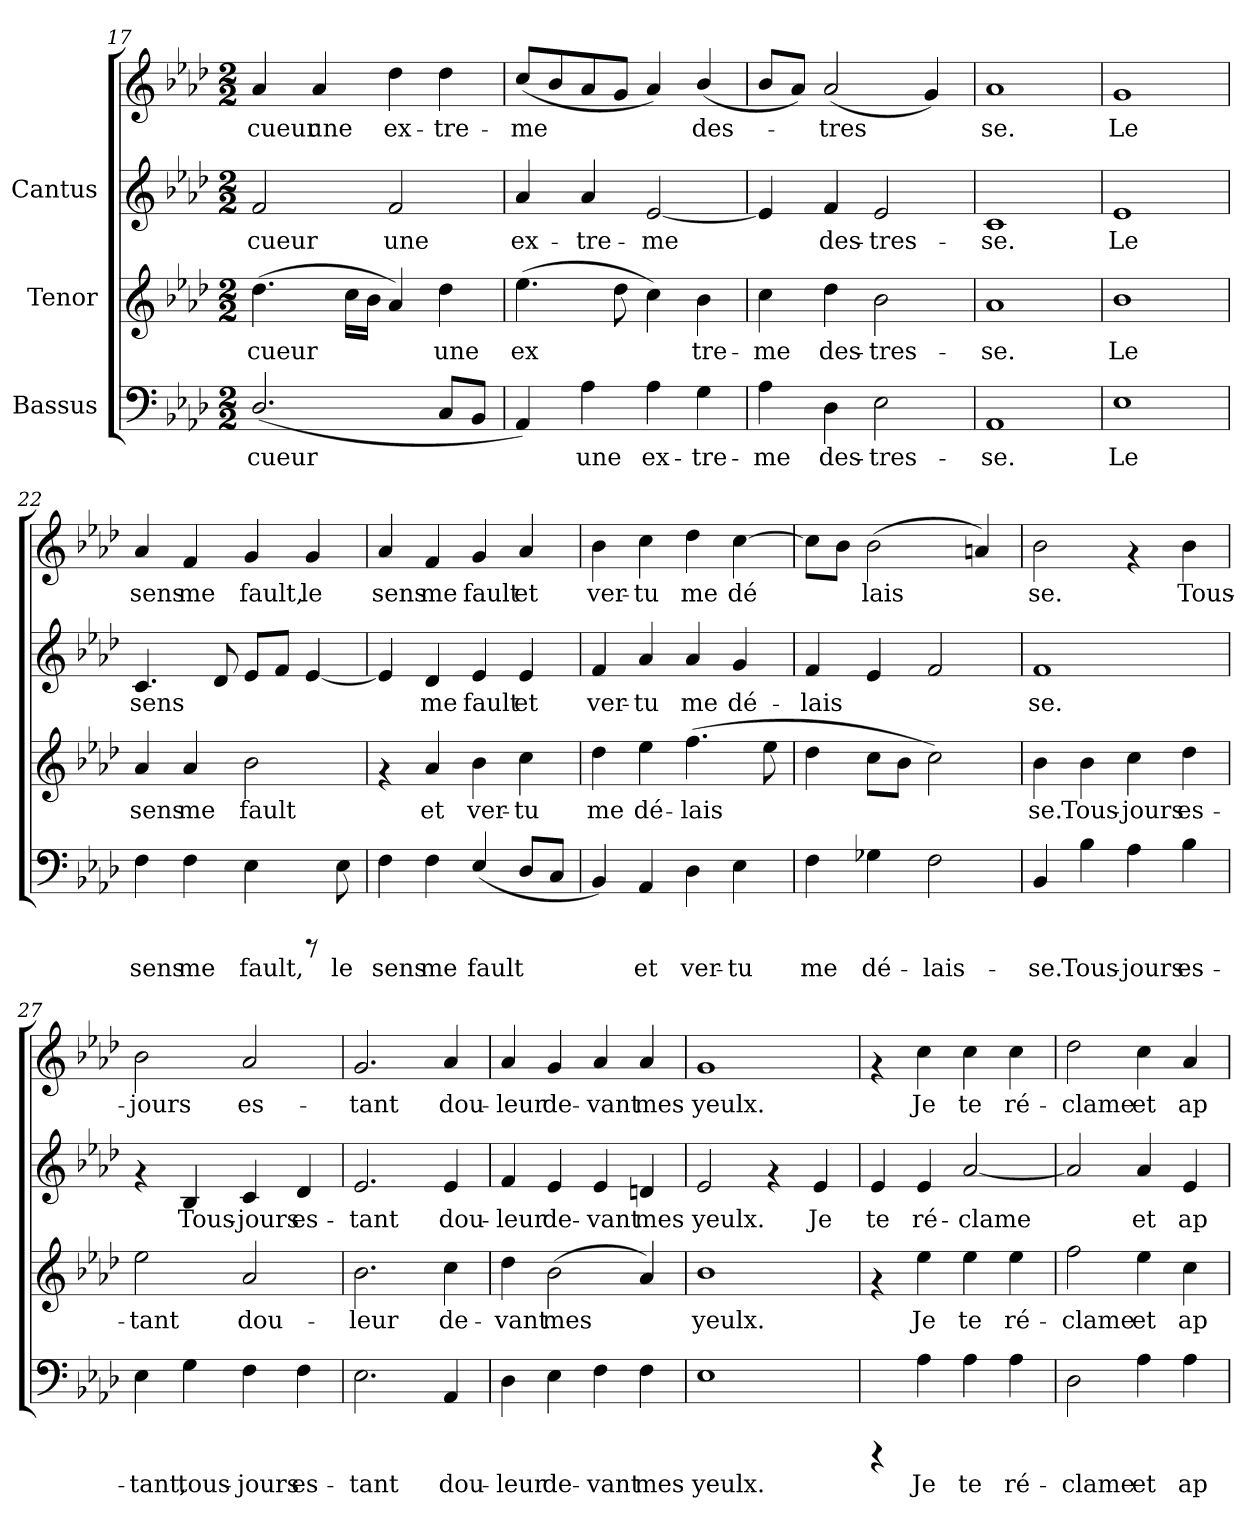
**kern	**text	**kern	**text	**kern	**text	**kern	**text
*part3	*part3	*part2	*part2	*part1	*part1	*part1	*part1
*staff4	*staff4	*staff3	*staff3	*staff2	*staff2	*staff1	*staff1
*I"Bassus	*	*I"Tenor	*	*I"Cantus	*	*	*
*clefF4	*	*clefG2	*	*clefG2	*	*clefG2	*
*k[b-e-a-d-]	*	*k[b-e-a-d-]	*	*k[b-e-a-d-]	*	*k[b-e-a-d-]	*
*A-:	*	*A-:	*	*A-:	*	*A-:	*
*M2/2	*	*M2/2	*	*M2/2	*	*M2/2	*
=17	=17	=17	=17	=17	=17	=17	=17
!	!LO:LY:b:cj	!	!LO:LY:b:cj	!	!LO:LY:b:cj	!	!LO:LY:b:cj
(<2.D-/	cueur	(>4.dd-\	cueur	2f/	-cueur	4a-/	cueur
!	!	!	!	!	!	!	!LO:LY:b:cj
.	.	.	.	.	.	4a-/	une
!	!	!	!LO:LY:b:cj	!	!	!	!
.	.	16cc\L	.	.	.	.	.
!	!	!	!LO:LY:b:cj	!	!	!	!
.	.	16b-\J	.	.	.	.	.
!	!	!	!LO:LY:b:cj	!	!LO:LY:b:cj	!	!LO:LY:b:cj
.	.	4a-/)	.	2f/	une	4dd-\	ex-
!	!LO:LY:b:cj	!	!LO:LY:b:cj	!	!	!	!LO:LY:b:cj
8C/L	.	4dd-\	une	.	.	4dd-\	-tre-
!	!LO:LY:b:cj	!	!	!	!	!	!
8BB-/J	.	.	.	.	.	.	.
=18	=18	=18	=18	=18	=18	=18	=18
!	!LO:LY:b:cj	!	!LO:LY:b:cj	!	!LO:LY:b:cj	!	!LO:LY:b:cj
4AA-/)	.	(>4.ee-\	ex-	4a-/	-ex-	(<8cc/L	me
!	!	!	!	!	!	!	!LO:LY:b:cj
.	.	.	.	.	.	8b-/	.
!	!LO:LY:b:cj	!	!	!	!LO:LY:b:cj	!	!LO:LY:b:cj
4A-\	une	.	.	4a-/	-tre-	8a-/	.
!	!	!	!LO:LY:b:cj	!	!	!	!LO:LY:b:cj
.	.	8dd-\	-	.	.	8g/J	.
!	!LO:LY:b:cj	!	!LO:LY:b:cj	!	!LO:LY:b:cj	!	!LO:LY:b:cj
4A-\	ex-	4cc\)	.	[<2e-/	-me	4a-/)	.
!	!LO:LY:b:cj	!	!LO:LY:b:cj	!	!	!	!LO:LY:b:cj
4G\	-tre-	4b-\	tre-	.	.	(<4b-/	des-
=19	=19	=19	=19	=19	=19	=19	=19
!	!LO:LY:b:cj	!	!LO:LY:b:cj	!	!LO:LY:b:cj	!	!LO:LY:b:cj
4A-\	-me	4cc\	-me	4e-/]	-	8b-/L	.
!	!	!	!	!	!	!	!LO:LY:b:cj
.	.	.	.	.	.	8a-/J)	.
!	!LO:LY:b:cj	!	!LO:LY:b:cj	!	!LO:LY:b:cj	!	!LO:LY:b:cj
4D-\	des-	4dd-\	des-	4f/	des-	(<2a-/	tres-
!	!LO:LY:b:cj	!	!LO:LY:b:cj	!	!LO:LY:b:cj	!	!
2E-\	-tres-	2b-\	-tres-	2e-/	-tres-	.	.
!	!	!	!	!	!	!	!LO:LY:b:cj
.	.	.	.	.	.	4g/)	--
=20	=20	=20	=20	=20	=20	=20	=20
!	!LO:LY:b:cj	!	!LO:LY:b:cj	!	!LO:LY:b:cj	!	!LO:LY:b:cj
1AA-	-se.	1a-	-se.	1c	se.	1a-	-se.
!!LO:LB:g=z
=21	=21	=21	=21	=21	=21	=21	=21
!	!LO:LY:b:cj	!	!LO:LY:b:cj	!	!LO:LY:b:cj	!	!LO:LY:b:cj
1E-	Le	1b-	Le	1e-	Le	1g	Le
=22	=22	=22	=22	=22	=22	=22	=22
!	!LO:LY:b:cj	!	!LO:LY:b:cj	!	!LO:LY:b:cj	!	!LO:LY:b:cj
4F\	sens	4a-/	sens	4.c/	sens	4a-/	sens
!	!LO:LY:b:cj	!	!LO:LY:b:cj	!	!	!	!LO:LY:b:cj
4F\	me	4a-/	me	.	.	4f/	me
!	!	!	!	!	!LO:LY:b:cj	!	!
.	.	.	.	8d-/	.	.	.
!	!LO:LY:b:cj	!	!LO:LY:b:cj	!	!LO:LY:b:cj	!	!LO:LY:b:cj
4E-\	fault,	2b-\	fault	8e-/L	.	4g/	fault,
!	!	!	!	!	!LO:LY:b:cj	!	!
.	.	.	.	8f/J	.	.	.
!	!	!	!	!	!LO:LY:b:cj	!	!LO:LY:b:cj
8rCCC	.	.	.	[<4e-/	.	4g/	le
!	!LO:LY:b:cj	!	!	!	!	!	!
8E-\	le	.	.	.	.	.	.
=23	=23	=23	=23	=23	=23	=23	=23
!	!LO:LY:b:cj	!	!	!	!LO:LY:b:cj	!	!LO:LY:b:cj
4F\	sens	4rf	.	4e-/]	.	4a-/	sens
!	!LO:LY:b:cj	!	!LO:LY:b:cj	!	!LO:LY:b:cj	!	!LO:LY:b:cj
4F\	me	4a-/	et	4d-/	me	4f/	me
!	!LO:LY:b:cj	!	!LO:LY:b:cj	!	!LO:LY:b:cj	!	!LO:LY:b:cj
(<4E-/	fault	4b-\	ver-	4e-/	fault	4g/	fault
!	!LO:LY:b:cj	!	!LO:LY:b:cj	!	!LO:LY:b:cj	!	!LO:LY:b:cj
8D-/L	.	4cc\	-tu	4e-/	et	4a-/	et
!	!LO:LY:b:cj	!	!	!	!	!	!
8C/J	.	.	.	.	.	.	.
=24	=24	=24	=24	=24	=24	=24	=24
!	!LO:LY:b:cj	!	!LO:LY:b:cj	!	!LO:LY:b:cj	!	!LO:LY:b:cj
4BB-/)	.	4dd-\	me	4f/	-ver-	4b-\	ver-
!	!LO:LY:b:cj	!	!LO:LY:b:cj	!	!LO:LY:b:cj	!	!LO:LY:b:cj
4AA-/	et	4ee-\	dé-	4a-/	-tu	4cc\	-tu
!	!LO:LY:b:cj	!	!LO:LY:b:cj	!	!LO:LY:b:cj	!	!LO:LY:b:cj
4D-\	ver-	(>4.ff\	-lais-	4a-/	me	4dd-\	me
!	!LO:LY:b:cj	!	!	!	!LO:LY:b:cj	!	!LO:LY:b:cj
4E-\	-tu	.	.	4g/	dé-	[>4cc\	dé-
!	!	!	!LO:LY:b:cj	!	!	!	!
.	.	8ee-\	--	.	.	.	.
=25	=25	=25	=25	=25	=25	=25	=25
!	!LO:LY:b:cj	!	!	!	!LO:LY:b:cj	!	!LO:LY:b:cj
4F\	me	4dd-\	.	4f/	-lais-	8cc\L]	-
!	!	!	!	!	!	!	!LO:LY:b:cj
.	.	.	.	.	.	8b-\J	.
!	!LO:LY:b:cj	!	!	!	!LO:LY:b:cj	!	!LO:LY:b:cj
4G-X\	dé-	8cc\L	.	4e-/	--	(>2b-\	lais-
.	.	8b-\J	.	.	.	.	.
!	!LO:LY:b:cj	!	!	!	!LO:LY:b:cj	!	!
2F\	-lais-	2cc\)	.	2f/	--	.	.
!	!	!	!	!	!	!	!LO:LY:b:cj
.	.	.	.	.	.	4an/)	--
!!LO:LB:g=z
=26	=26	=26	=26	=26	=26	=26	=26
!	!LO:LY:b:cj	!	!LO:LY:b:cj	!	!LO:LY:b:cj	!	!LO:LY:b:cj
4BB-/	-se.	4b-\	-se.	1f	-se.	2b-\	-se.
!	!LO:LY:b:cj	!	!LO:LY:b:cj	!	!	!	!
4B-\	Tous-	4b-\	Tous-	.	.	.	.
!	!LO:LY:b:cj	!	!LO:LY:b:cj	!	!	!	!
4A-\	-jours	4cc\	-jours	.	.	4rf	.
!	!LO:LY:b:cj	!	!LO:LY:b:cj	!	!	!	!LO:LY:b:cj
4B-\	es-	4dd-\	es-	.	.	4b-\	Tous-
=27	=27	=27	=27	=27	=27	=27	=27
!	!LO:LY:b:cj	!	!LO:LY:b:cj	!	!	!	!LO:LY:b:cj
4E-\	-tant,	2ee-\	-tant	4rf	.	2b-\	jours
!	!LO:LY:b:cj	!	!	!	!LO:LY:b:cj	!	!
4G\	tous-	.	.	4B-/	-Tous-	.	.
!	!LO:LY:b:cj	!	!LO:LY:b:cj	!	!LO:LY:b:cj	!	!LO:LY:b:cj
4F\	-jours	2a-/	dou-	4c/	-jours	2a-/	es-
!	!LO:LY:b:cj	!	!	!	!LO:LY:b:cj	!	!
4F\	es-	.	.	4d-/	es-	.	.
=28	=28	=28	=28	=28	=28	=28	=28
!	!LO:LY:b:cj	!	!LO:LY:b:cj	!	!LO:LY:b:cj	!	!LO:LY:b:cj
2.E-\	-tant	2.b-\	-leur	2.e-/	-tant	2.g/	-tant
!	!LO:LY:b:cj	!	!LO:LY:b:cj	!	!LO:LY:b:cj	!	!LO:LY:b:cj
4AA-/	dou-	4cc\	de-	4e-/	dou-	4a-/	dou-
=29	=29	=29	=29	=29	=29	=29	=29
!	!LO:LY:b:cj	!	!LO:LY:b:cj	!	!LO:LY:b:cj	!	!LO:LY:b:cj
4D-\	-leur	4dd-\	-vant	4f/	leur	4a-/	-leur
!	!LO:LY:b:cj	!	!LO:LY:b:cj	!	!LO:LY:b:cj	!	!LO:LY:b:cj
4E-\	de-	(>2b-\	mes	4e-/	de-	4g/	de-
!	!LO:LY:b:cj	!	!	!	!LO:LY:b:cj	!	!LO:LY:b:cj
4F\	-vant	.	.	4e-/	-vant	4a-/	-vant
!	!LO:LY:b:cj	!	!LO:LY:b:cj	!	!LO:LY:b:cj	!	!LO:LY:b:cj
4F\	mes	4a-/)	.	4dn/	mes	4a-/	mes
=30	=30	=30	=30	=30	=30	=30	=30
!	!LO:LY:b:cj	!	!LO:LY:b:cj	!	!LO:LY:b:cj	!	!LO:LY:b:cj
1E-	yeulx.	1b-	yeulx.	2e-/	yeulx.	1g	yeulx.
.	.	.	.	4rf	.	.	.
!	!	!	!	!	!LO:LY:b:cj	!	!
.	.	.	.	4e-/	Je	.	.
!!LO:PB:g=z
=31	=31	=31	=31	=31	=31	=31	=31
!	!	!	!	!	!LO:LY:b:cj	!	!
4rCCC	.	4rf	.	4e-/	-te	4rf	.
!	!LO:LY:b:cj	!	!LO:LY:b:cj	!	!LO:LY:b:cj	!	!LO:LY:b:cj
4A-\	Je	4ee-\	Je	4e-/	ré-	4cc\	Je
!	!LO:LY:b:cj	!	!LO:LY:b:cj	!	!LO:LY:b:cj	!	!LO:LY:b:cj
4A-\	te	4ee-\	te	[<2a-/	-clame	4cc\	te
!	!LO:LY:b:cj	!	!LO:LY:b:cj	!	!	!	!LO:LY:b:cj
4A-\	ré-	4ee-\	ré-	.	.	4cc\	ré-
=32	=32	=32	=32	=32	=32	=32	=32
!	!LO:LY:b:cj	!	!LO:LY:b:cj	!	!LO:LY:b:cj	!	!LO:LY:b:cj
2D-\	-clame	2ff\	-clame	2a-/]	-	2dd-\	clame
!	!LO:LY:b:cj	!	!LO:LY:b:cj	!	!LO:LY:b:cj	!	!LO:LY:b:cj
4A-\	et	4ee-\	et	4a-/	et	4cc\	et
!	!LO:LY:b:cj	!	!LO:LY:b:cj	!	!LO:LY:b:cj	!	!LO:LY:b:cj
4A-\	ap-	4cc\	ap-	4e-/	ap-	4a-/	ap-
=	=	=	=	=	=	=	=
*-	*-	*-	*-	*-	*-	*-	*-
